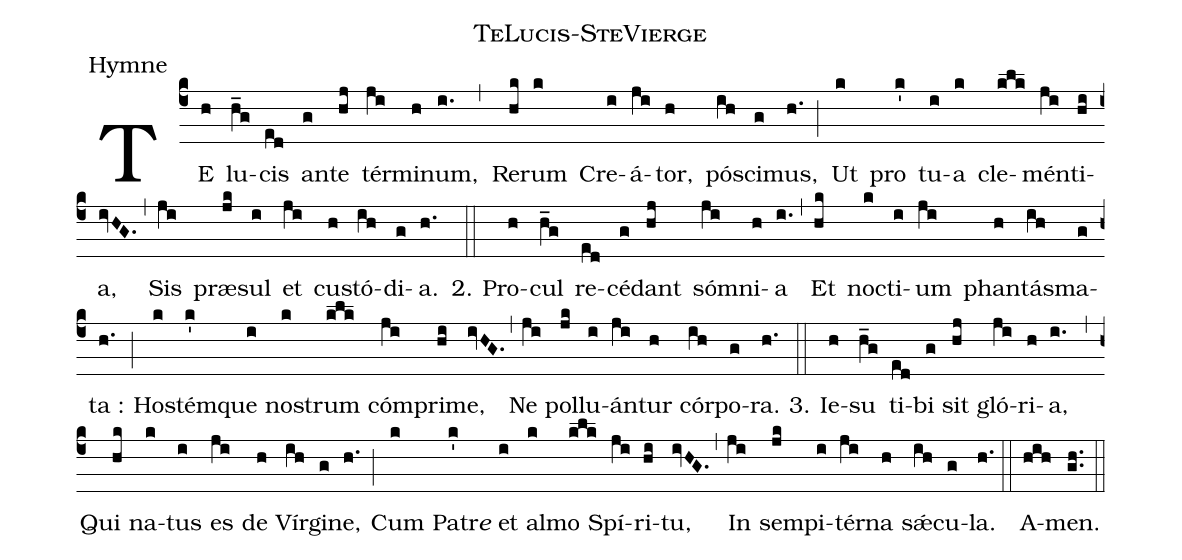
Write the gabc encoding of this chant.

name:TeLucis-SteVierge;
office-part:Hymne;
%%
(c4) TE(h) lu(h_g)cis(ed) an(g)te(hj) tér(ji)mi(h)num,(i.) (,)
Re(hk)rum(k) Cre(i)á(ji)tor,(h) pó(ih)sci(g)mus,(h.) (;)
Ut(k) pro(k') tu(i)a(k) cle(klk)mén(ji)ti(hi)a,(ivHG.) (,)
Sis(ji) præ(jk)sul(i) et(ji) cu(h)stó(ih)di(g)a.(h.) (::)

2. Pr{o}(h)cul(h_g) re(ed)cé(g)dant(hj) só(ji)mni(h)a(i.) (,)
Et(hk) no(k)cti(i)um(ji) phan(h)tás(ih)ma(g)ta :(h.) (;)
Ho(k)stém(k')que(i) no(k)strum(klk) cóm(ji)pri(hi)me,(ivHG.) (,)
Ne(ji) pol(jk)lu(i)án(ji)tur(h) cór(ih)po(g)ra.(h.) (::)

3. I{e}(h)su(h_g) ti(ed)bi(g) sit(hj) gló(ji)ri(h)a,(i.) (,)
Qui(hk) na(k)tus(i) es(ji) de(h) Vír(ih)gi(g)ne,(h.) (;)
Cum(k) Pa(k')tr<i>e</i> {e}t(i) al(k)mo(klk) Spí(ji)ri(hi)tu,(ivHG.) (,)
In(ji) sem(jk)pi(i)tér(ji)na(h) sǽ(ih)cu(g)la.(h.) (::)

A(hih)men.(gh..) (::)
